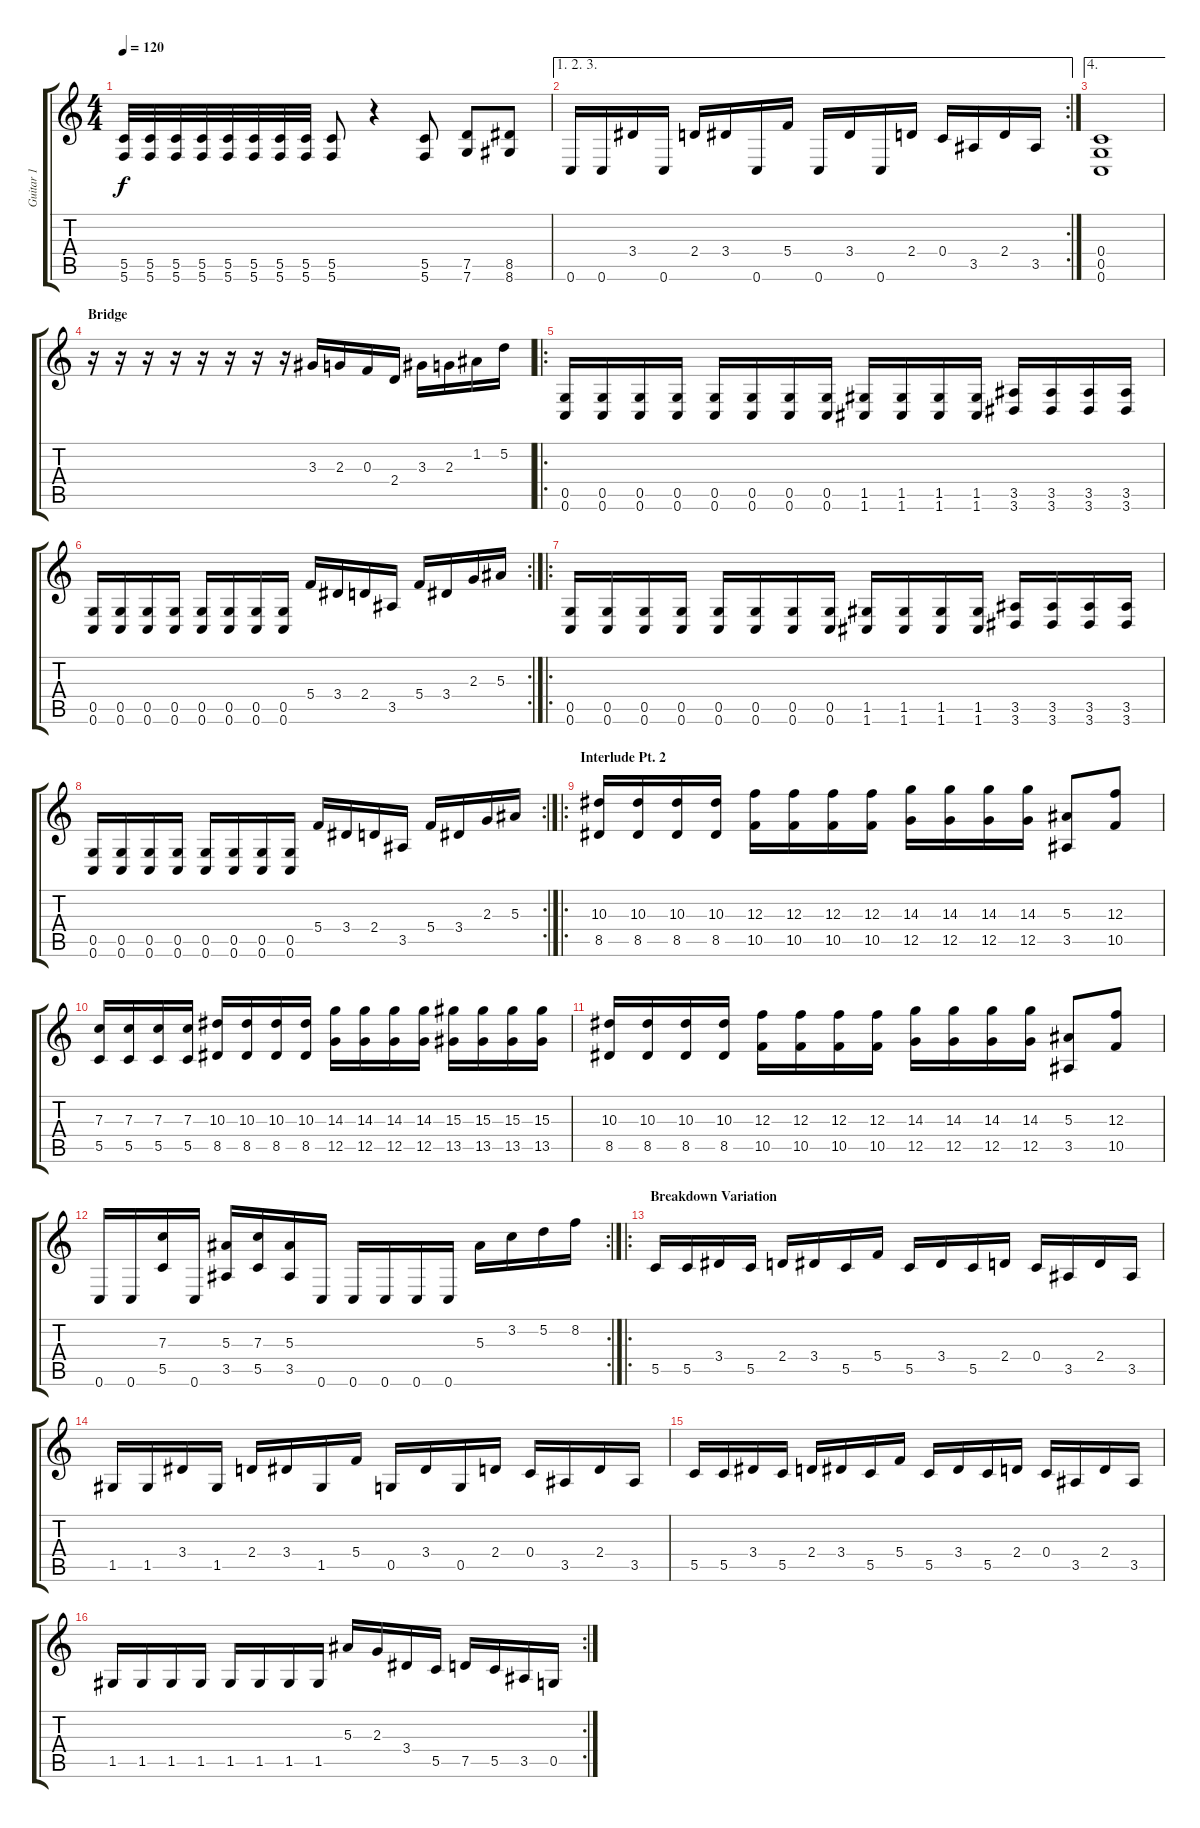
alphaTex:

\track ("Guitar 1" "Guitar 1") {instrument distortionguitar}
\staff {score tabs}
\tuning (D4 A3 F3 C3 G2 C2) {hide}
\ts (4 4)
\tempo 120
\clef g2
\ks c
(5.5 5.6).32{dy f} (5.5 5.6).32 (5.5 5.6).32 (5.5 5.6).32 (5.5 5.6).32 (5.5 5.6).32 (5.5 5.6).32 (5.5 5.6).32 (5.5 5.6).8 r.4 (5.5 5.6).8 (7.5 7.6).8 (8.5 8.6).8 |
\ae (1 2 3)
\rc 2
0.6.16 0.6.16 3.4.16 0.6.16 2.4.16 3.4.16 0.6.16 5.4.16 0.6.16 3.4.16 0.6.16 2.4.16 0.4.16 3.5.16 2.4.16 3.5.16 |
\ae 4
(0.4 0.5 0.6).1 |
\section ("" "Bridge")
r.16 r.16 r.16 r.16 r.16 r.16 r.16 r.16 3.3.16 2.3.16 0.3.16 2.4.16 3.3.16 2.3.16 1.2.16 5.2.16 |
\ro
(0.5 0.6).16 (0.5 0.6).16 (0.5 0.6).16 (0.5 0.6).16 (0.5 0.6).16 (0.5 0.6).16 (0.5 0.6).16 (0.5 0.6).16 (1.5 1.6).16 (1.5 1.6).16 (1.5 1.6).16 (1.5 1.6).16 (3.5 3.6).16 (3.5 3.6).16 (3.5 3.6).16 (3.5 3.6).16 |
\rc 2
(0.5 0.6).16 (0.5 0.6).16 (0.5 0.6).16 (0.5 0.6).16 (0.5 0.6).16 (0.5 0.6).16 (0.5 0.6).16 (0.5 0.6).16 5.4.16 3.4.16 2.4.16 3.5.16 5.4.16 3.4.16 2.3.16 5.3.16 |
\ro
(0.5 0.6).16 (0.5 0.6).16 (0.5 0.6).16 (0.5 0.6).16 (0.5 0.6).16 (0.5 0.6).16 (0.5 0.6).16 (0.5 0.6).16 (1.5 1.6).16 (1.5 1.6).16 (1.5 1.6).16 (1.5 1.6).16 (3.5 3.6).16 (3.5 3.6).16 (3.5 3.6).16 (3.5 3.6).16 |
\rc 2
(0.5 0.6).16 (0.5 0.6).16 (0.5 0.6).16 (0.5 0.6).16 (0.5 0.6).16 (0.5 0.6).16 (0.5 0.6).16 (0.5 0.6).16 5.4.16 3.4.16 2.4.16 3.5.16 5.4.16 3.4.16 2.3.16 5.3.16 |
\ro
\section ("" "Interlude Pt. 2")
(10.3 8.5).16 (10.3 8.5).16 (10.3 8.5).16 (10.3 8.5).16 (12.3 10.5).16 (12.3 10.5).16 (12.3 10.5).16 (12.3 10.5).16 (14.3 12.5).16 (14.3 12.5).16 (14.3 12.5).16 (14.3 12.5).16 (5.3 3.5).8 (12.3 10.5).8 |
(7.3 5.5).16 (7.3 5.5).16 (7.3 5.5).16 (7.3 5.5).16 (10.3 8.5).16 (10.3 8.5).16 (10.3 8.5).16 (10.3 8.5).16 (14.3 12.5).16 (14.3 12.5).16 (14.3 12.5).16 (14.3 12.5).16 (15.3 13.5).16 (15.3 13.5).16 (15.3 13.5).16 (15.3 13.5).16 |
(10.3 8.5).16 (10.3 8.5).16 (10.3 8.5).16 (10.3 8.5).16 (12.3 10.5).16 (12.3 10.5).16 (12.3 10.5).16 (12.3 10.5).16 (14.3 12.5).16 (14.3 12.5).16 (14.3 12.5).16 (14.3 12.5).16 (5.3 3.5).8 (12.3 10.5).8 |
\rc 2
0.6.16 0.6.16 (7.3 5.5).16 0.6.16 (5.3 3.5).16 (7.3 5.5).16 (5.3 3.5).16 0.6.16 0.6.16 0.6.16 0.6.16 0.6.16 5.3.16 3.2.16 5.2.16 8.2.16 |
\ro
\section ("" "Breakdown Variation")
5.5.16 5.5.16 3.4.16 5.5.16 2.4.16 3.4.16 5.5.16 5.4.16 5.5.16 3.4.16 5.5.16 2.4.16 0.4.16 3.5.16 2.4.16 3.5.16 |
1.5.16 1.5.16 3.4.16 1.5.16 2.4.16 3.4.16 1.5.16 5.4.16 0.5.16 3.4.16 0.5.16 2.4.16 0.4.16 3.5.16 2.4.16 3.5.16 |
5.5.16 5.5.16 3.4.16 5.5.16 2.4.16 3.4.16 5.5.16 5.4.16 5.5.16 3.4.16 5.5.16 2.4.16 0.4.16 3.5.16 2.4.16 3.5.16 |
\rc 2
1.5.16 1.5.16 1.5.16 1.5.16 1.5.16 1.5.16 1.5.16 1.5.16 5.3.16 2.3.16 3.4.16 5.5.16 7.5.16 5.5.16 3.5.16 0.5.16
